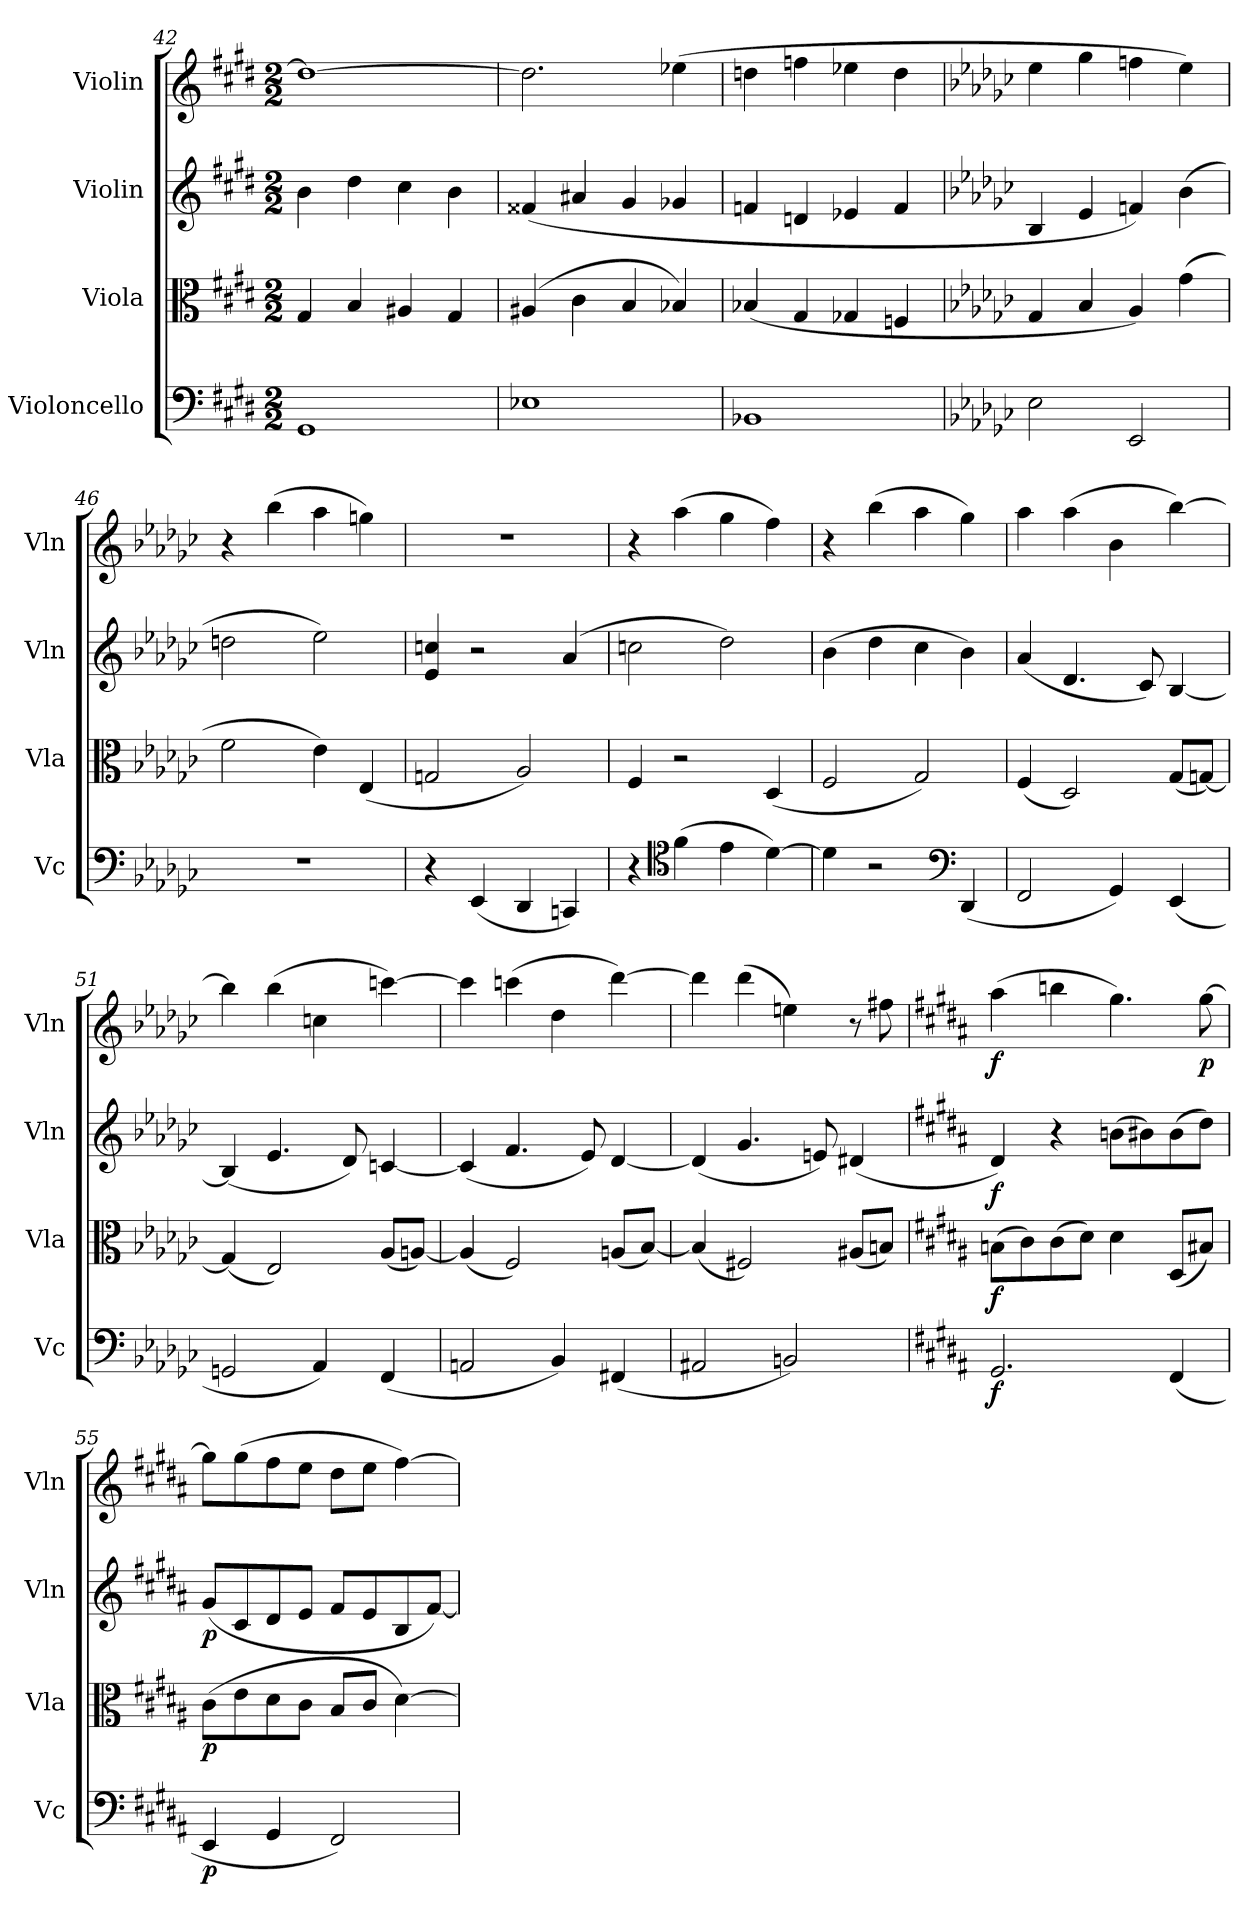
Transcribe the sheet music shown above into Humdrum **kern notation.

**kern	**dynam	**kern	**dynam	**kern	**dynam	**kern	**dynam
*part4	*part4	*part3	*part3	*part2	*part2	*part1	*part1
*staff4	*staff4	*staff3	*staff3	*staff2	*staff2	*staff1	*staff1
*I"Violoncello	*	*I"Viola	*	*I"Violin	*	*I"Violin	*
*I'Vc	*	*I'Vla	*	*I'Vln	*	*I'Vln	*
*clefF4	*	*clefC3	*	*clefG2	*	*clefG2	*
*k[f#c#g#d#]	*	*k[f#c#g#d#]	*	*k[f#c#g#d#]	*	*k[f#c#g#d#]	*
*c#:	*	*c#:	*	*c#:	*	*c#:	*
*M2/2	*	*M2/2	*	*M2/2	*	*M2/2	*
=42	=42	=42	=42	=42	=42	=42	=42
1GG#	.	4G#/	.	4b\	.	1dd#_	.
.	.	4B/	.	4dd#\	.	.	.
.	.	4A#X/	.	4cc#\	.	.	.
.	.	4G#/	.	4b\	.	.	.
=43	=43	=43	=43	=43	=43	=43	=43
1E-X	.	(4A#X/	.	(4f##X/	.	2.dd#\]	.
.	.	4c#\	.	4a#X/	.	.	.
.	.	4B/	.	4g#/	.	.	.
.	.	4B-X/)	.	4g-X/	.	(4ee-X\	.
=44	=44	=44	=44	=44	=44	=44	=44
1BB-X	.	(4B-X/	.	4fn/	.	4ddn\	.
.	.	4G#/	.	4dn/	.	4ffn\	.
.	.	4G-X/	.	4e-X/	.	4ee-X\	.
.	.	4Fn/	.	4f/	.	4dd\	.
=45	=45	=45	=45	=45	=45	=45	=45
*k[b-e-a-d-g-c-]	*	*k[b-e-a-d-g-c-]	*	*k[b-e-a-d-g-c-]	*	*k[b-e-a-d-g-c-]	*
2E-\	.	4G-/	.	4B-/	.	4ee-\	.
.	.	4B-/	.	4e-/	.	4gg-\	.
2EE-/	.	4A-/)	.	4fn/)	.	4ffn\	.
.	.	(4g-\	.	(4b-\	.	4ee-\)	.
=46	=46	=46	=46	=46	=46	=46	=46
1r	.	2f\	.	2ddn\	.	4r	.
.	.	.	.	.	.	(4bb-\	.
.	.	4e-\)	.	2ee-\)	.	4aa-\	.
.	.	(4E-/	.	.	.	4ggn\)	.
=47	=47	=47	=47	=47	=47	=47	=47
4r	.	2Gn/	.	4e-/ 4ccn/	.	1r	.
(4EE-/	.	.	.	2r	.	.	.
4DD-/	.	2A-/)	.	.	.	.	.
4CCn/)	.	.	.	(4a-/	.	.	.
=48	=48	=48	=48	=48	=48	=48	=48
4r	.	4F/	.	2ccn\	.	4r	.
*clefC4	*	*	*	*	*	*	*
(4f\	.	2r	.	.	.	(4aa-\	.
4e-\	.	.	.	2dd-\)	.	4gg-\	.
[4d-\)	.	(4D-/	.	.	.	4ff\)	.
=49	=49	=49	=49	=49	=49	=49	=49
4d-\]	.	2F/	.	(4b-\	.	4r	.
2r	.	.	.	4dd-\	.	(4bb-\	.
.	.	2G-/)	.	4cc-\	.	4aa-\	.
*clefF4	*	*	*	*	*	*	*
(4DD-/	.	.	.	4b-\)	.	4gg-\)	.
=50	=50	=50	=50	=50	=50	=50	=50
2FF/	.	(4F/	.	(4a-/	.	4aa-\	.
.	.	2D-/)	.	4.d-/	.	(4aa-\	.
4GG-/)	.	.	.	.	.	4b-\	.
.	.	.	.	8c-/)	.	.	.
(4EE-/	.	(8G-/L	.	[4B-/	.	[4bb-\)	.
.	.	[8Gn/J)	.	.	.	.	.
=51	=51	=51	=51	=51	=51	=51	=51
2GGn/	.	(4G/]	.	(4B-/]	.	4bb-\]	.
.	.	2E-/)	.	4.e-/	.	(4bb-\	.
4AA-/)	.	.	.	.	.	4ccn\	.
.	.	.	.	8d-/)	.	.	.
(4FF/	.	(8A-/L	.	[4cn/	.	[4cccn\)	.
.	.	[8An/J)	.	.	.	.	.
=52	=52	=52	=52	=52	=52	=52	=52
2AAn/	.	(4A/]	.	(4c/]	.	4ccc\]	.
.	.	2F/)	.	4.f/	.	(4cccn\	.
4BB-/)	.	.	.	.	.	4dd-\	.
.	.	.	.	8e-/)	.	.	.
(4FF#X/	.	(8An/L	.	[4d-/	.	[4ddd-\)	.
.	.	[8B-/J)	.	.	.	.	.
=53	=53	=53	=53	=53	=53	=53	=53
2AA#X/	.	(4B-/]	.	(4d-/]	.	4ddd-\]	.
.	.	2F#X/)	.	4.g-/	.	(4ddd-\	.
2BBn/)	.	.	.	.	.	4een\)	.
.	.	.	.	8en/)	.	.	.
.	.	(8A#X/L	.	(4d#X/	.	8r	.
.	.	8Bn/J)	.	.	.	8ff#X\	.
=54	=54	=54	=54	=54	=54	=54	=54
*k[f#c#g#d#a#]	*	*k[f#c#g#d#a#]	*	*k[f#c#g#d#a#]	*	*k[f#c#g#d#a#]	*
2.GG#/	f	(8Bn\L	f	4d#/)	f	(4aa#\	f
.	.	8c#\)	.	.	.	.	.
.	.	(8c#\	.	4r	.	4bbn\	.
.	.	8d#\J)	.	.	.	.	.
.	.	4d#\	.	(8bn\L	.	4.gg#\)	.
.	.	.	.	8b#X\)	.	.	.
(4FF#/	.	(8D#/L	.	(8b#\	.	.	.
.	.	8B#X/J)	.	8dd#\J)	.	[8gg#\	p
=55	=55	=55	=55	=55	=55	=55	=55
4EE/	p	(8c#\L	p	(8g#/L	p	8gg#\L]	.
.	.	8e\	.	8c#/	.	(8gg#\	.
4GG#/	.	8d#\	.	8d#/	.	8ff#\	.
.	.	8c#\J	.	8e/J	.	8ee\J	.
2FF#/)	.	8B/L	.	8f#/L	.	8dd#\L	.
.	.	8c#/J	.	8e/	.	8ee\J	.
.	.	[4d#\)	.	8B/	.	[4ff#\)	.
.	.	.	.	[8f#/J)	.	.	.
=	=	=	=	=	=	=	=
*-	*-	*-	*-	*-	*-	*-	*-
